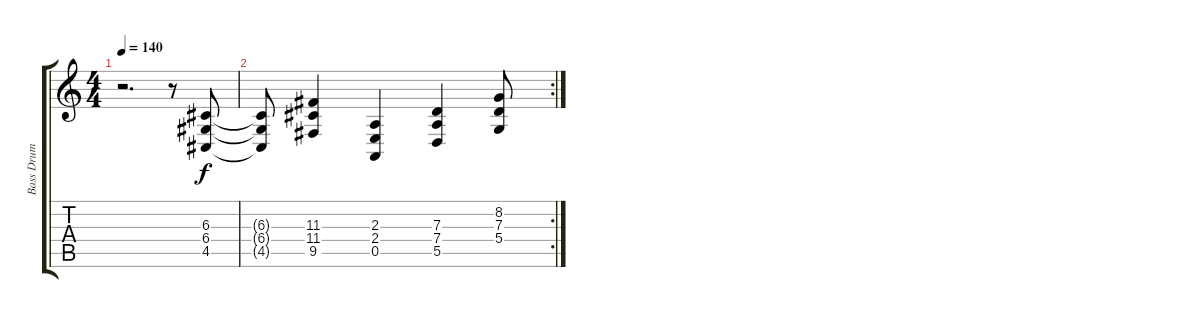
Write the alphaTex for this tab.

\track ("Bass Drum Tom" "Bass Drum ") {instrument melodictom}
\staff {score tabs}
\tuning (E4 B3 G3 D3 A2 E2) {hide}
\ts (4 4)
\tempo 140
\clef g2
\ks c
r.2{d dy f} r.8 (6.3 6.4 4.5).8 |
\rc 2
(6.3{t} 6.4{t} 4.5{t}).8 (11.3 11.4 9.5).4 (2.3 2.4 0.5).4 (7.3 7.4 5.5).4 (8.2 7.3 5.4).8
